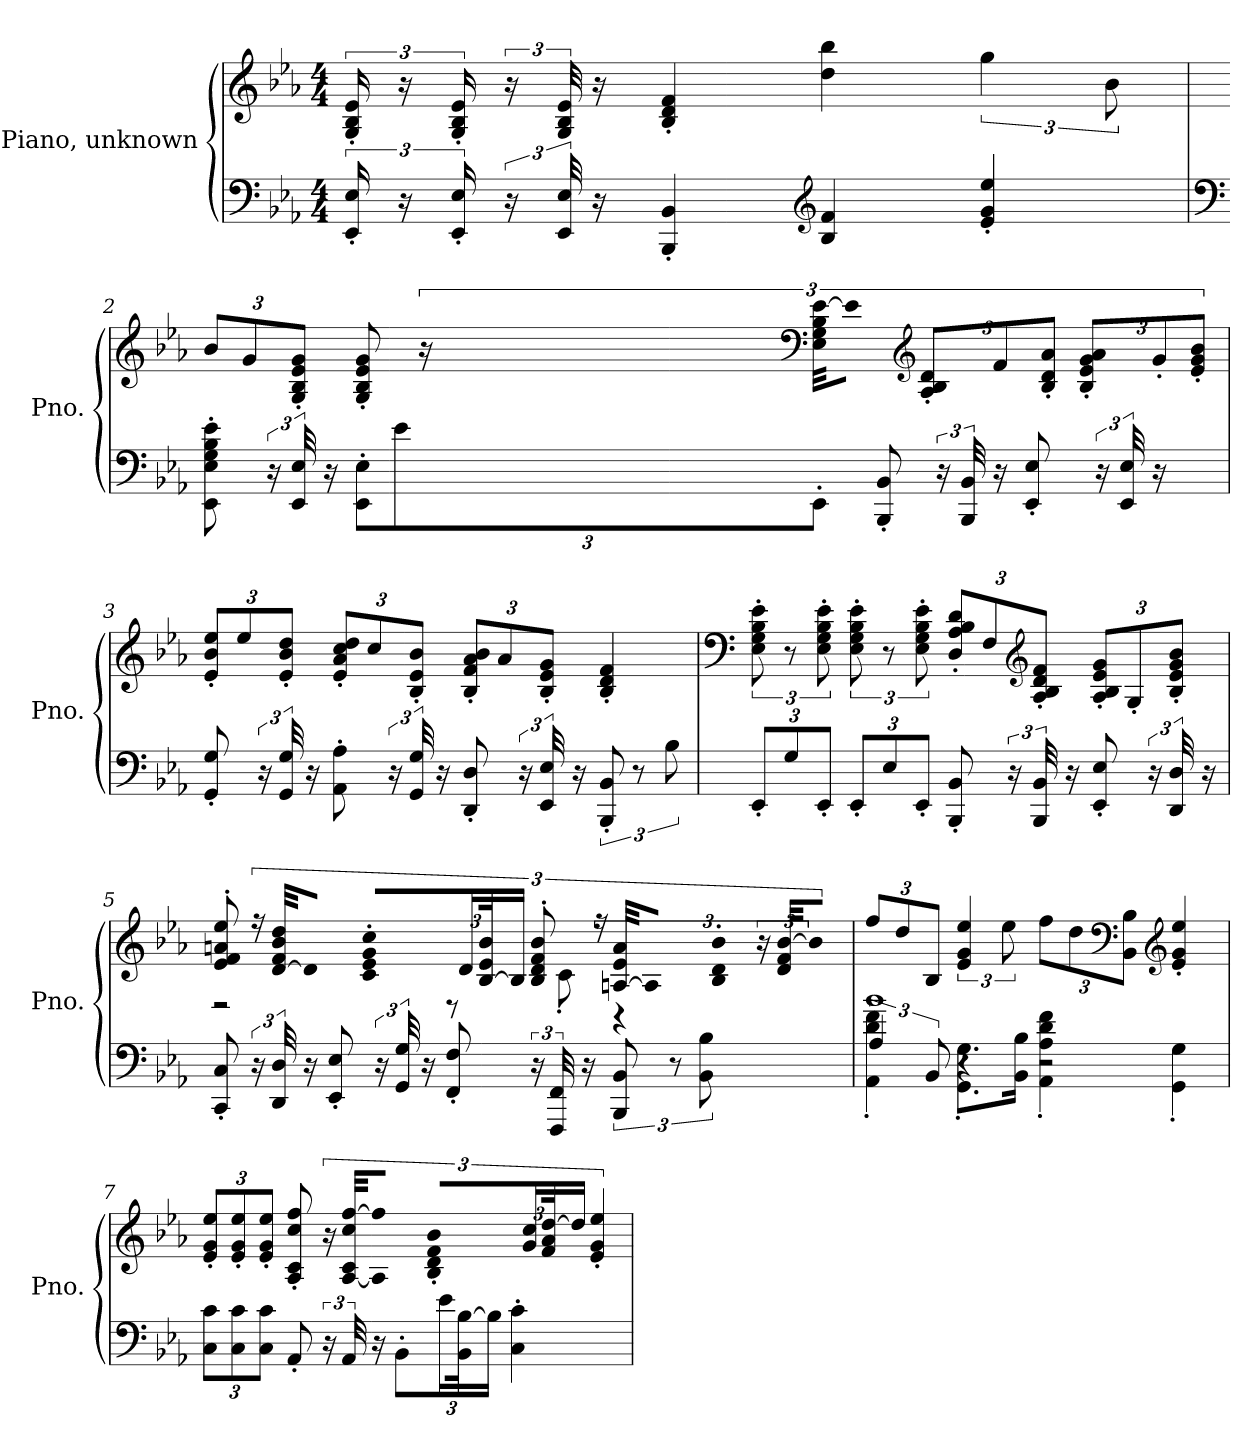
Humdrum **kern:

**kern	**kern
*part1	*part1
*staff2	*staff1
*I"Piano, unknown	*
*I'Pno.	*
*clefF4	*clefG2
*k[b-e-a-]	*k[b-e-a-]
*M4/4	*M4/4
*MM120	*MM120
=1	=1
24EE-/' 24E-/'	24G/' 24B-/' 24e-/'
24r	24r
24EE-/' 24E-/'	24G/' 24B-/' 24e-/'
24r	24r
48EE-/ 48E-/	48G/ 48B-/ 48e-/
16r	16r
4BBB-/' 4BB-/'	4B-/' 4d/' 4f/'
*clefG2	*
4B-/ 4f/	4dd\ 4bb-\
4e-/' 4g/' 4ee-/'	6gg\
.	12b-\
=2	=2
*clefF4	*
*	*Xbrackettup
8EE-\' 8E-\' 8G\' 8B-\' 8e-\'	12b-/L
.	12g/
24r	.
48EE-/ 48E-/	12G/' 12B-/' 12e-/' 12g/'J
16r	.
*Xbrackettup	*
12EE-\' 12E-\'L	8G/' 8B-/' 8e-/' 8g/'
12e-\	.
*	*brackettup
.	24r
*	*clefF4
12EE-'\J	48E-\ 48G\ 48B-\ [48e-\KLL
.	16e-\JJ]
*	*clefG2
*	*Xbrackettup
8BBB-/' 8BB-/'	12A-/' 12B-/' 12d/'L
.	12f/
*brackettup	*
24r	.
48BBB-/ 48BB-/	12B-/' 12d/' 12a-/'J
16r	.
8EE-/' 8E-/'	12B-/' 12e-/' 12g/' 12a-/'L
.	12g'/
24r	.
48EE-/ 48E-/	12e-/' 12g/' 12b-/'J
16r	.
!!LO:LB:g=z
=3	=3
8GG/' 8G/'	12e-/' 12b-/' 12ee-/'L
.	12ee-/
24r	.
48GG/ 48G/	12e-/' 12b-/' 12dd/'J
16r	.
8AA-\' 8A-\'	12e-/' 12a-/' 12cc/' 12dd/'L
.	12cc/
24r	.
48GG/ 48G/	12B-/' 12e-/' 12b-/'J
16r	.
8DD/' 8D/'	12B-/' 12f/' 12a-/' 12b-/'L
.	12a-/
24r	.
48EE-/ 48E-/	12B-/' 12e-/' 12g/'J
16r	.
12BBB-/' 12BB-/'	4B-/' 4d/' 4f/'
12r	.
12B-\	.
=4	=4
*	*clefF4
*Xbrackettup	*brackettup
12EE-'/L	12E-\' 12G\' 12B-\' 12e-\'
12G/	12r
12EE-'/J	12E-\' 12G\' 12B-\' 12e-\'
12EE-'/L	12E-\' 12G\' 12B-\' 12e-\'
12E-/	12r
12EE-'/J	12E-\' 12G\' 12B-\' 12e-\'
*	*Xbrackettup
8BBB-/' 8BB-/'	12D/' 12A-/' 12B-/' 12d/'L
.	12F/
*brackettup	*
24r	.
*	*clefG2
48BBB-/ 48BB-/	12A-/' 12B-/' 12d/' 12f/'J
16r	.
8EE-/' 8E-/'	12A-/' 12B-/' 12e-/' 12g/'L
.	12G'/
24r	.
48DD/ 48D/	12B-/' 12e-/' 12g/' 12b-/'J
16r	.
!!LO:LB:g=z
=5	=5
*	*^
8CC/' 8C/'	8e-/' 8f/' 8an/' 8ee-/'	2r
*	*brackettup	*
24r	24r	.
48DD/ 48D/	[48d/ 48f/ 48b-/ 48dd/KLL	.
16r	16d/JJ]	.
8EE-/' 8E-/'	8c/' 8e-/' 8g/' 8cc/'L	.
*	*Xbrackettup	*
24r	24d/L	.
48GG/ 48G/	[48B-/ 48e-/ 48b-/K	.
16r	16B-/JJ]	.
8FF/' 8F/'	8B-/' 8d/' 8f/' 8b-/'	8r
*	*brackettup	*
24r	24r	8c'\
48FFF/ 48FF/	[48An/ 48e-/ 48a/KLL	.
16r	16A/JJ]	.
12BBB-/ 12BB-/	8B-/' 8d/' 8b-/'	4r
12r	.	.
.	24r	.
12BB-\ 12B-\	48d/ 48f/ [48b-/KLL	.
.	16b-/JJ]	.
*	*v	*v
=6	=6
*^	*
*	*^	*
*	*	*	*Xbrackettup
1b-	4AA-\' 4d\' 4f\'	6A-/	12ff/L
.	.	.	12dd/
.	.	12BB-/	12B-/J
*	*	*	*brackettup
.	8.GG\' 8.G\'L	4r	6e-/ 6g/ 6ee-/
.	.	.	12ee-\
.	16BB-\ 16B-\Jk	.	.
*	*	*	*Xbrackettup
.	4AA-\' 4A-\' 4d\' 4f\'	2r	12ff\L
.	.	.	12dd\
*	*	*	*clefF4
.	.	.	12BB-\ 12B-\J
*	*	*	*clefG2
.	4GG\' 4G\'	.	4e-/' 4g/' 4ee-/'
*v	*v	*v	*
!!LO:LB:g=z
=7	=7
*Xbrackettup	*
12C\ 12c\L	12e-/' 12g/' 12ee-/'L
12C\ 12c\	12e-/' 12g/' 12ee-/'
12C\ 12c\J	12e-/' 12g/' 12ee-/'J
8AA-'/	8A-/' 8c/' 8cc/' 8ff/'
*brackettup	*brackettup
24r	24r
48AA-/	[48A-/ 48c/ 48cc/ [48ff/KLL
16r	16A-/] 16ff/]JJ
8BB-'\L	8B-/' 8d/' 8f/' 8b-/'L
*Xbrackettup	*Xbrackettup
24e-\L	24g/ 24cc/L
48BB-\ [48B-\K	48f/ 48a-/ [48dd/K
16B-\JJ]	16dd/JJ]
4C\' 4c\'	4e-/' 4g/' 4ee-/'
=	=
*-	*-
